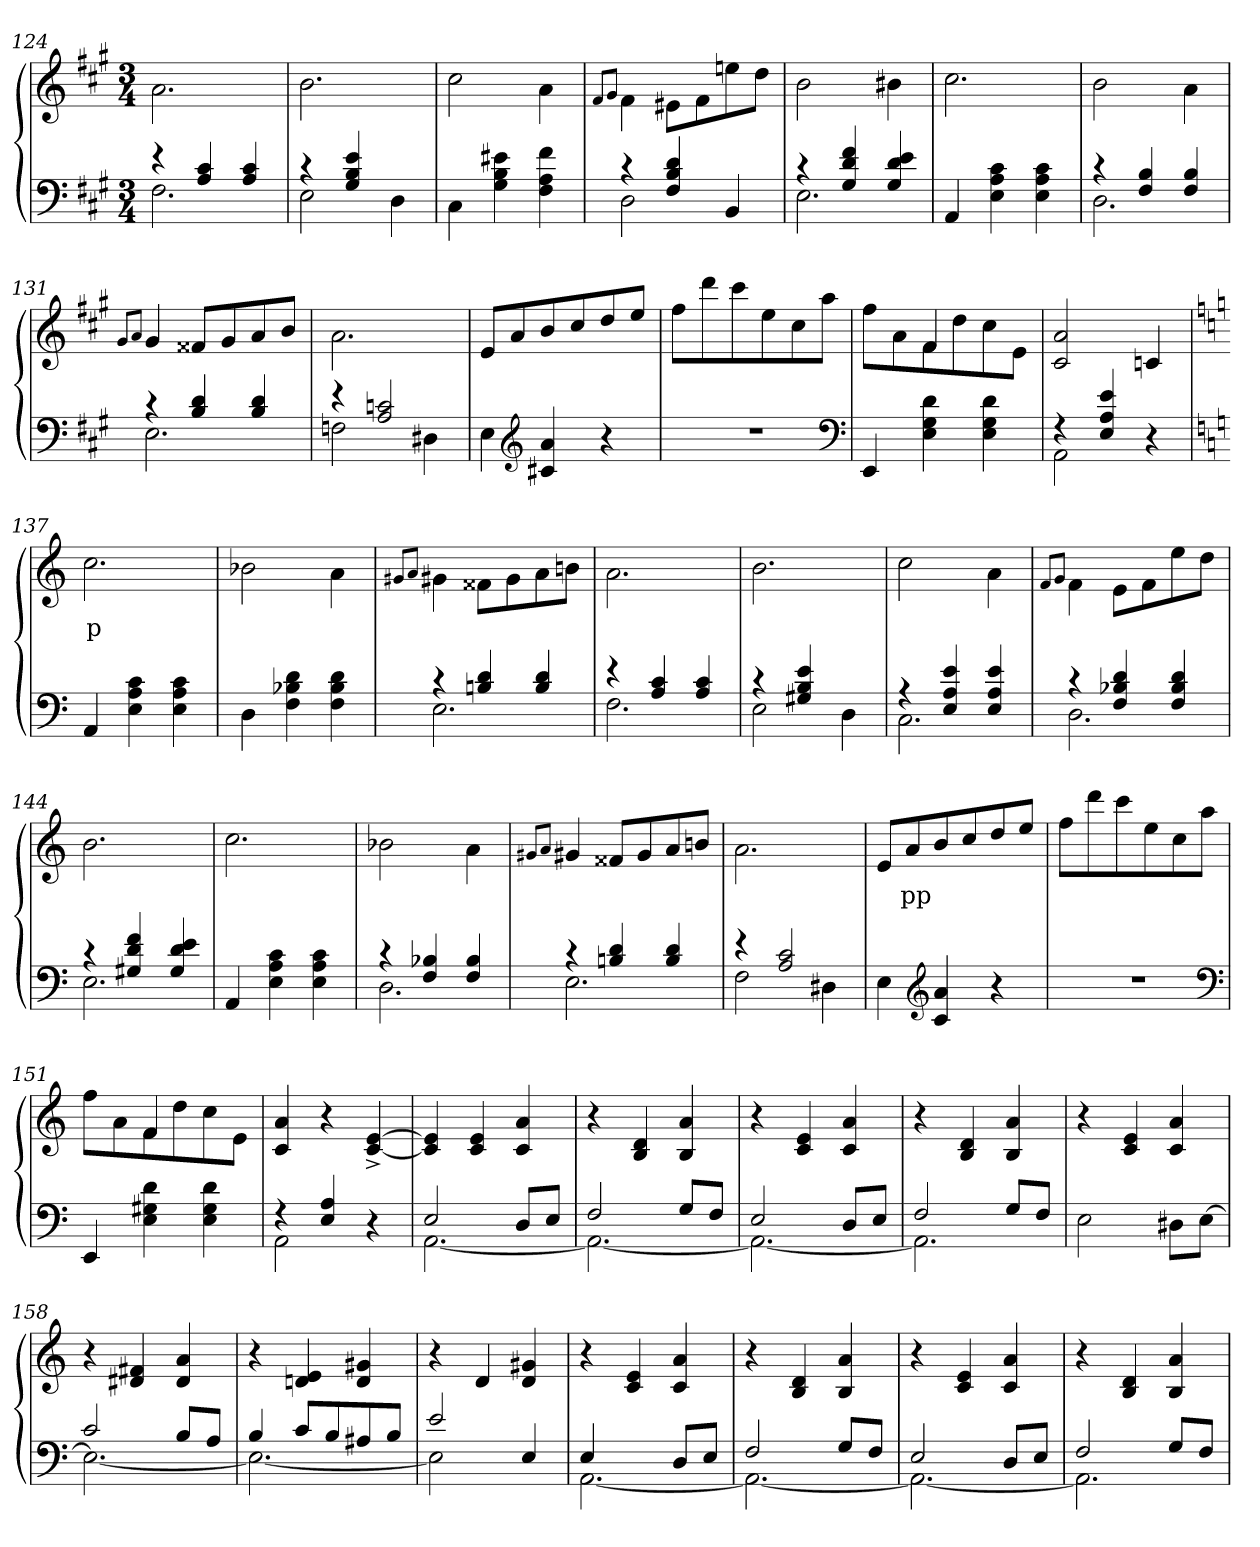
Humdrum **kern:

**kern	**kern	**text
*part2	*part1	*part1
*staff2	*staff1	*staff1
*clefF4	*clefG2	*
*k[f#c#g#]	*k[f#c#g#]	*
*M3/4	*M3/4	*
=124	=124	=124
*^	*	*
4r	2.F#	2.a\	.
4c# 4A	.	.	.
4c# 4A	.	.	.
=125	=125	=125	=125
4r	2E	2.b	.
4e 4B 4G#	.	.	.
4ryy	4D	.	.
*v	*v	*	*
=126	=126	=126
4C#\	2cc#	.
4e#X 4B 4G#	.	.
4f# 4A 4F#	4a\	.
=127	=127	=127
.	8qqf#/L	.
.	8qqg#/J	.
*^	*	*
4r	2D	4f#\	.
4d 4B 4F#	.	8e#X\L	.
.	.	8f#	.
4ryy	4BB	8een	.
.	.	8ddJ	.
=128	=128	=128	=128
4r	2.E	2b	.
4f# 4d 4G#	.	.	.
4e 4d 4G#	.	4b#X	.
*v	*v	*	*
=129	=129	=129
4AA	2.cc#	.
4c# 4A 4E	.	.
4c# 4A 4E	.	.
=130	=130	=130
*^	*	*
4r	2.D	2b	.
4B 4F#	.	.	.
4B 4F#	.	4a\	.
=131	=131	=131	=131
.	.	8qqg#/L	.
.	.	8qqa/J	.
4r	2.E	4g#	.
4d 4B	.	8f##XL	.
.	.	8g#	.
4d 4B	.	8a	.
.	.	8bJ	.
=132	=132	=132	=132
4r	2Fn	2.a\	.
2cn 2A	.	.	.
.	4D#X	.	.
*v	*v	*	*
=133	=133	=133
4E	8eL	.
.	8a	.
*clefG2	*	*
4a 4c#X	8b	.
.	8cc#	.
4r	8dd	.
.	8eeJ	.
=134	=134	=134
2.r	8ff#L	.
.	8ddd	.
.	8ccc#	.
.	8ee	.
.	8cc#	.
.	8aaJ	.
*clefF4	*	*
=135	=135	=135
*	*^	*
4EE	4ryy	8ff#L	.
.	.	8a	.
4d 4G# 4E	4f#	8f#	.
.	.	8dd	.
4d 4G# 4E	4ryy	8cc#	.
.	.	8eJ	.
*	*v	*v	*
=136	=136	=136
*^	*	*
4r	2AA	2a 2c#	.
4e 4A 4E	.	.	.
4r	4ryy	4cn	.
*v	*v	*	*
=137	=137	=137
*k[]	*k[]	*
4AA	2.cc	p
4c 4A 4E	.	.
4c 4A 4E	.	.
=138	=138	=138
4D	2b-X	.
4d 4B-X 4F	.	.
4d 4B- 4F	4a\	.
=139	=139	=139
.	8qqg#X/L	.
.	8qqa/J	.
*^	*	*
4r	2.E	4g#\	.
4d 4Bn	.	8f##X\L	.
.	.	8g#	.
4d 4B	.	8a	.
.	.	8bnJ	.
=140	=140	=140	=140
4r	2.F	2.a\	.
4c 4A	.	.	.
4c 4A	.	.	.
=141	=141	=141	=141
4r	2E	2.b	.
4e 4B 4G#X	.	.	.
4ryy	4D	.	.
=142	=142	=142	=142
4r	2.C	2cc	.
4e 4A 4E	.	.	.
4e 4A 4E	.	4a\	.
=143	=143	=143	=143
.	.	8qqf/L	.
.	.	8qqg/J	.
4r	2.D	4f\	.
4d 4B-X 4F	.	8e\L	.
.	.	8f	.
4d 4B- 4F	.	8ee	.
.	.	8ddJ	.
=144	=144	=144	=144
4r	2.E	2.b	.
4f 4d 4G#X	.	.	.
4e 4d 4G#	.	.	.
*v	*v	*	*
=145	=145	=145
4AA	2.cc	.
4c 4A 4E	.	.
4c 4A 4E	.	.
=146	=146	=146
*^	*	*
4r	2.D	2b-X	.
4B-X 4F	.	.	.
4B- 4F	.	4a\	.
=147	=147	=147	=147
.	.	8qqg#X/L	.
.	.	8qqa/J	.
4r	2.E	4g#	.
4d 4Bn	.	8f##XL	.
.	.	8g#	.
4d 4B	.	8a	.
.	.	8bnJ	.
=148	=148	=148	=148
4r	2F	2.a\	.
2c 2A	.	.	.
.	4D#X	.	.
*v	*v	*	*
=149	=149	=149
4E	8eL	.
.	8a	pp
*clefG2	*	*
4a 4c	8b	.
.	8cc	.
4r	8dd	.
.	8eeJ	.
=150	=150	=150
2.r	8ffL	.
.	8ddd	.
.	8ccc	.
.	8ee	.
.	8cc	.
.	8aaJ	.
*clefF4	*	*
=151	=151	=151
*	*^	*
4EE	4ryy	8ffL	.
.	.	8a	.
4d 4G#X 4E	4f	8f	.
.	.	8dd	.
4d 4G# 4E	4ryy	8cc	.
.	.	8eJ	.
*	*v	*v	*
=152	=152	=152
*^	*	*
4r	2AA	4a 4c	.
4A 4E	.	4r	.
4r	4ryy	[4e^> [4c^>	.
=153	=153	=153	=153
2E	[2.AA	4e] 4c]	.
.	.	4e 4c	.
8DL	.	4a 4c	.
8EJ	.	.	.
=154	=154	=154	=154
2F	2.AA_	4r	.
.	.	4d 4B	.
8GL	.	4a 4B	.
8FJ	.	.	.
=155	=155	=155	=155
2E	2.AA_	4r	.
.	.	4e 4c	.
8DL	.	4a 4c	.
8EJ	.	.	.
=156	=156	=156	=156
2F	2.AA]	4r	.
.	.	4d 4B	.
8GL	.	4a 4B	.
8FJ	.	.	.
*v	*v	*	*
=157	=157	=157
2E	4r	.
.	4e 4c	.
8D#XL	4a 4c	.
[8EJ	.	.
=158	=158	=158
*^	*	*
2c	2.E_	4r	.
.	.	4f#X 4d#X	.
8BL	.	4a 4d#	.
8AJ	.	.	.
=159	=159	=159	=159
4B	2.E_	4r	.
8cL	.	4e 4dn	.
8B	.	.	.
8A#X	.	4g#X 4d	.
8BJ	.	.	.
=160	=160	=160	=160
2e	2E]	4r	.
.	.	4d	.
4E/	4ryy	4g#X 4d	.
=161	=161	=161	=161
4E	[2.AA	4r	.
4ryy	.	4e 4c	.
8DL	.	4a 4c	.
8EJ	.	.	.
=162	=162	=162	=162
2F	2.AA_	4r	.
.	.	4d 4B	.
8GL	.	4a 4B	.
8FJ	.	.	.
=163	=163	=163	=163
2E	2.AA_	4r	.
.	.	4e 4c	.
8DL	.	4a 4c	.
8EJ	.	.	.
=164	=164	=164	=164
2F	2.AA]	4r	.
.	.	4d 4B	.
8GL	.	4a 4B	.
8FJ	.	.	.
*v	*v	*	*
=	=	=
*-	*-	*-
